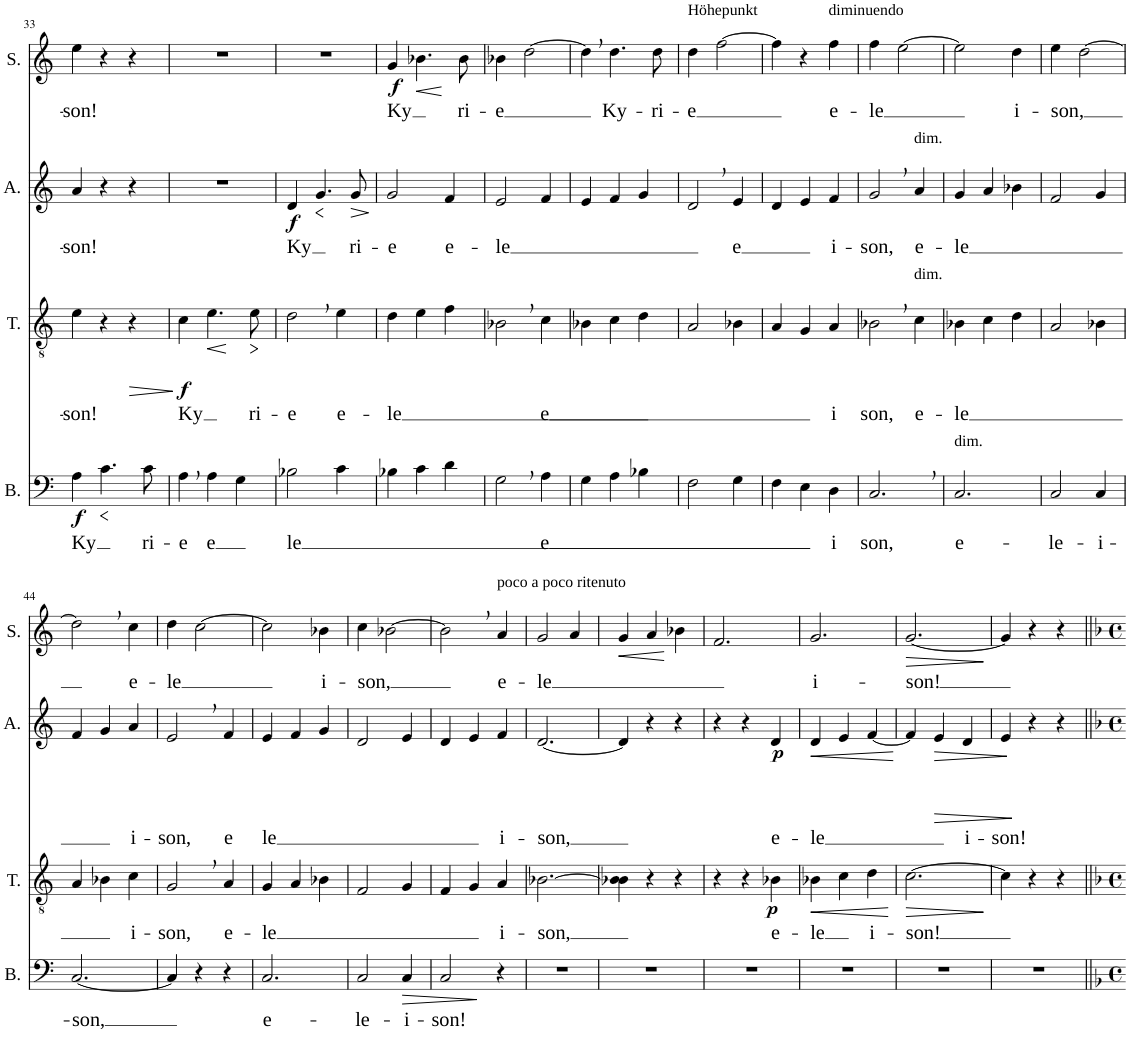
**kern	**text	**dynam	**kern	**text	**dynam	**kern	**text	**dynam	**kern	**text	**dynam
*part4	*part4	*part4	*part3	*part3	*part3	*part2	*part2	*part2	*part1	*part1	*part1
*staff4	*staff4	*staff4	*staff3	*staff3	*staff3	*staff2	*staff2	*staff2	*staff1	*staff1	*staff1
*I"Bass	*	*	*I"Tenor	*	*	*I"Alto	*	*	*I"Soprano	*	*
*I'B.	*	*	*I'T.	*	*	*I'A.	*	*	*I'S.	*	*
!!LO:PB:g=z
*clefF4	*	*	*clefGv2	*	*	*clefG2	*	*	*clefG2	*	*
*k[]	*	*	*k[]	*	*	*k[]	*	*	*k[]	*	*
*M3/4	*	*	*M3/4	*	*	*M3/4	*	*	*M3/4	*	*
=33	=33	=33	=33	=33	=33	=33	=33	=33	=33	=33	=33
!	!LO:LY:b	!LO:DY:b	!	!LO:LY:b	!	!	!LO:LY:b	!	!	!LO:LY:b	!
4A\	Ky	f	4e\	-son!	.	4a/	-son!	.	4ee\	-son!	.
!	!	!LO:HP:b	!	!	!	!	!	!	!	!	!
4.c\	.	<	4r	.	.	4r	.	.	4r	.	.
!	!	!	!	!	!LO:HP:b	!	!	!	!	!	!
.	.	.	4r	.	>	4r	.	.	4r	.	.
!	!LO:LY:b	!	!	!	!	!	!	!	!	!	!
8c\	ri-	.	.	.	.	.	.	.	.	.	.
.	.	[	.	.	]	.	.	.	.	.	.
=34	=34	=34	=34	=34	=34	=34	=34	=34	=34	=34	=34
!	!LO:LY:b	!	!	!LO:LY:b	!LO:DY:b	!	!	!	!	!	!
4A,\	-e	.	4c\	Ky	f	2.r	.	.	2.r	.	.
!	!LO:LY:b	!	!	!	!LO:HP:b	!	!	!	!	!	!
4A\	-e	.	4.e\	.	<	.	.	.	.	.	.
4G\	.	.	.	.	.	.	.	.	.	.	.
!	!	!	!	!LO:LY:b	!LO:HP:b	!	!	!	!	!	!
.	.	.	8e\	ri-	>	.	.	.	.	.	.
.	.	.	.	.	[ ]	.	.	.	.	.	.
=35	=35	=35	=35	=35	=35	=35	=35	=35	=35	=35	=35
!	!LO:LY:b	!	!	!LO:LY:b	!	!	!LO:LY:b	!LO:DY:b	!	!	!
2B-X\	le	.	2d,\	-e	.	4d/	Ky	f	2.r	.	.
!	!	!	!	!	!	!	!	!LO:HP:b	!	!	!
.	.	.	.	.	.	4.g/	.	<	.	.	.
!	!	!	!	!LO:LY:b	!	!	!	!	!	!	!
4c\	.	.	4e\	e-	.	.	.	.	.	.	.
!	!	!	!	!	!	!	!LO:LY:b	!LO:HP:b	!	!	!
.	.	.	.	.	.	8g/	ri-	>	.	.	.
.	.	.	.	.	.	.	.	[ ]	.	.	.
=36	=36	=36	=36	=36	=36	=36	=36	=36	=36	=36	=36
!	!	!	!	!LO:LY:b	!	!	!LO:LY:b	!	!	!LO:LY:b	!LO:DY:b
4B-X\	.	.	4d\	-le	.	2g/	-e	.	4g/	Ky	f
!	!	!	!	!	!	!	!	!	!	!	!LO:HP:b
4c\	.	.	4e\	.	.	.	.	.	4.b-X\	.	<
!	!	!	!	!	!	!	!LO:LY:b	!	!	!	!
4d\	.	.	4f\	.	.	4f/	e-	.	.	.	.
!	!	!	!	!	!	!	!	!	!	!LO:LY:b	!
.	.	.	.	.	.	.	.	.	8b-\	ri-	.
.	.	.	.	.	.	.	.	.	.	.	[
=37	=37	=37	=37	=37	=37	=37	=37	=37	=37	=37	=37
!	!	!	!	!	!	!	!LO:LY:b	!	!	!LO:LY:b	!
2G,\	.	.	2B-X,\	.	.	2e/	le	.	4b-X\	-e	.
.	.	.	.	.	.	.	.	.	[2dd\	.	.
!	!LO:LY:b	!	!	!LO:LY:b	!	!	!	!	!	!	!
4A\	-e	.	4c\	-e	.	4f/	.	.	.	.	.
=38	=38	=38	=38	=38	=38	=38	=38	=38	=38	=38	=38
4G\	.	.	4B-X\	.	.	4e/	.	.	4dd,\]	.	.
!	!	!	!	!	!	!	!	!	!	!LO:LY:b	!
4A\	.	.	4c\	.	.	4f/	.	.	4.dd\	Ky-	.
4B-X\	.	.	4d\	.	.	4g/	.	.	.	.	.
!	!	!	!	!	!	!	!	!	!	!LO:LY:b	!
.	.	.	.	.	.	.	.	.	8dd\	-ri-	.
=39	=39	=39	=39	=39	=39	=39	=39	=39	=39	=39	=39
!	!	!	!	!	!	!	!	!	!LO:TX:a:t=Höhepunkt	!	!
!	!	!	!	!	!	!	!	!	!	!LO:LY:b	!
2F\	.	.	2A/	.	.	2d,/	.	.	4dd\	-e	.
.	.	.	.	.	.	.	.	.	[2ff\	.	.
!	!	!	!	!	!	!	!LO:LY:b	!	!	!	!
4G\	.	.	4B-X\	.	.	4e/	e	.	.	.	.
=40	=40	=40	=40	=40	=40	=40	=40	=40	=40	=40	=40
4F\	.	.	4A/	.	.	4d/	.	.	4ff\]	.	.
4E\	.	.	4G/	.	.	4e/	.	.	4r	.	.
!	!	!	!	!	!	!	!	!	!LO:TX:a:t=diminuendo	!	!
!	!LO:LY:b	!	!	!LO:LY:b	!	!	!LO:LY:b	!	!	!LO:LY:b	!
4D\	i	.	4A/	i	.	4f/	i-	.	4ff\	e-	.
=41	=41	=41	=41	=41	=41	=41	=41	=41	=41	=41	=41
!	!LO:LY:b	!	!	!LO:LY:b	!	!	!LO:LY:b	!	!	!LO:LY:b	!
2.C,/	-son,	.	2B-X,\	-son,	.	2g,/	-son,	.	4ff\	-le	.
.	.	.	.	.	.	.	.	.	[2ee\	.	.
!	!	!	!	!	!	!LO:TX:a:t=dim.	!	!	!	!	!
!	!	!	!LO:TX:a:t=dim.	!	!	!	!	!	!	!	!
!	!	!	!	!LO:LY:b	!	!	!LO:LY:b	!	!	!	!
.	.	.	4c\	e-	.	4a/	e-	.	.	.	.
=42	=42	=42	=42	=42	=42	=42	=42	=42	=42	=42	=42
!LO:TX:a:t=dim.	!	!	!	!	!	!	!	!	!	!	!
!	!LO:LY:b	!	!	!LO:LY:b	!	!	!LO:LY:b	!	!	!	!
2.C/	e-	.	4B-X\	-le	.	4g/	-le	.	2ee\]	.	.
.	.	.	4c\	.	.	4a/	.	.	.	.	.
!	!	!	!	!	!	!	!	!	!	!LO:LY:b	!
.	.	.	4d\	.	.	4b-X\	.	.	4dd\	i-	.
=43	=43	=43	=43	=43	=43	=43	=43	=43	=43	=43	=43
!	!LO:LY:b	!	!	!	!	!	!	!	!	!LO:LY:b	!
2C/	-le-	.	2A/	.	.	2f/	.	.	4ee\	-son,	.
.	.	.	.	.	.	.	.	.	[2dd\	.	.
!	!LO:LY:b	!	!	!	!	!	!	!	!	!	!
4C/	-i-	.	4B-X\	.	.	4g/	.	.	.	.	.
!!LO:LB:g=z
=44	=44	=44	=44	=44	=44	=44	=44	=44	=44	=44	=44
!	!LO:LY:b	!	!	!	!	!	!	!	!	!	!
[2.C/	-son,	.	4A/	.	.	4f/	.	.	2dd,\]	.	.
.	.	.	4B-X\	.	.	4g/	.	.	.	.	.
!	!	!	!	!LO:LY:b	!	!	!LO:LY:b	!	!	!LO:LY:b	!
.	.	.	4c\	i-	.	4a/	i-	.	4cc\	e-	.
=45	=45	=45	=45	=45	=45	=45	=45	=45	=45	=45	=45
!	!	!	!	!LO:LY:b	!	!	!LO:LY:b	!	!	!LO:LY:b	!
4C/]	.	.	2G,/	-son,	.	2e,/	-son,	.	4dd\	-le	.
4r	.	.	.	.	.	.	.	.	[2cc\	.	.
!	!	!	!	!LO:LY:b	!	!	!LO:LY:b	!	!	!	!
4r	.	.	4A/	e-	.	4f/	e	.	.	.	.
=46	=46	=46	=46	=46	=46	=46	=46	=46	=46	=46	=46
!	!LO:LY:b	!	!	!LO:LY:b	!	!	!LO:LY:b	!	!	!	!
2.C/	e-	.	4G/	-le	.	4e/	le	.	2cc\]	.	.
.	.	.	4A/	.	.	4f/	.	.	.	.	.
!	!	!	!	!	!	!	!	!	!	!LO:LY:b	!
.	.	.	4B-X\	.	.	4g/	.	.	4b-X\	i-	.
=47	=47	=47	=47	=47	=47	=47	=47	=47	=47	=47	=47
!	!LO:LY:b	!	!	!	!	!	!	!	!	!LO:LY:b	!
2C/	-le-	.	2F/	.	.	2d/	.	.	4cc\	-son,	.
.	.	.	.	.	.	.	.	.	[2b-X\	.	.
!	!LO:LY:b	!LO:HP:b	!	!	!	!	!	!	!	!	!
4C/	-i-	>	4G/	.	.	4e/	.	.	.	.	.
.	.	]	.	.	.	.	.	.	.	.	.
=48	=48	=48	=48	=48	=48	=48	=48	=48	=48	=48	=48
!	!LO:LY:b	!	!	!	!	!	!	!	!	!	!
2C/	-son!	.	4F/	.	.	4d/	.	.	2b-,\]	.	.
.	.	.	4G/	.	.	4e/	.	.	.	.	.
!	!	!	!	!	!	!	!	!	!LO:TX:a:t=poco a poco ritenuto	!	!
!	!	!	!	!LO:LY:b	!	!	!LO:LY:b	!	!	!LO:LY:b	!
4r	.	.	4A/	i-	.	4f/	i-	.	4a/	e-	.
=49	=49	=49	=49	=49	=49	=49	=49	=49	=49	=49	=49
!	!	!	!	!LO:LY:b	!	!	!LO:LY:b	!	!	!LO:LY:b	!
2.r	.	.	[2.B-X\	-son,	.	[2.d/	-son,	.	2g/	-le	.
.	.	.	.	.	.	.	.	.	4a/	.	.
=50	=50	=50	=50	=50	=50	=50	=50	=50	=50	=50	=50
!	!	!	!	!	!	!	!	!	!	!	!LO:HP:b
2.r	.	.	4B-\] 4B-X\	.	.	4d/]	.	.	4g/	.	<
.	.	.	4r	.	.	4r	.	.	4a/	.	.
.	.	.	4r	.	.	4r	.	.	4b-X\	.	.
.	.	.	.	.	.	.	.	.	.	.	[
=51	=51	=51	=51	=51	=51	=51	=51	=51	=51	=51	=51
2.r	.	.	4r	.	.	4r	.	.	2.f/	.	.
.	.	.	4r	.	.	4r	.	.	.	.	.
!	!	!	!	!LO:LY:b	!LO:DY:b	!	!LO:LY:b	!LO:DY:b	!	!	!
.	.	.	4B-X\	e-	p	4d/	e-	p	.	.	.
=52	=52	=52	=52	=52	=52	=52	=52	=52	=52	=52	=52
!	!	!	!	!LO:LY:b	!LO:HP:b	!	!LO:LY:b	!LO:HP:b	!	!LO:LY:b	!
2.r	.	.	4B-X\	-le	<	4d/	-le	<	2.g/	i-	.
.	.	.	4c\	.	.	4e/	.	.	.	.	.
!	!	!	!	!LO:LY:b	!	!	!	!	!	!	!
.	.	.	4d\	i-	.	[4f/	.	.	.	.	.
.	.	.	.	.	[	.	.	[	.	.	.
=53	=53	=53	=53	=53	=53	=53	=53	=53	=53	=53	=53
!	!	!	!	!LO:LY:b	!LO:HP:b	!	!	!	!	!LO:LY:b	!LO:HP:b
2.r	.	.	[2.c\	-son!	>	4f/]	.	.	[2.g/	-son!	>
!	!	!	!	!	!	!	!	!LO:HP:b	!	!	!
.	.	.	.	.	.	4e/	.	>	.	.	.
!	!	!	!	!	!	!	!LO:LY:b	!LO:HP:b	!	!	!
.	.	.	.	.	.	4d/	i-	>	.	.	.
.	.	.	.	.	]	.	.	] ]	.	.	]
=54	=54	=54	=54	=54	=54	=54	=54	=54	=54	=54	=54
!	!	!	!	!	!	!	!LO:LY:b	!	!	!	!
2.r	.	.	4c\]	.	.	4e/	-son!	.	4g/]	.	.
.	.	.	4r	.	.	4r	.	.	4r	.	.
.	.	.	4r	.	.	4r	.	.	4r	.	.
=||	=||	=||	=||	=||	=||	=||	=||	=||	=||	=||	=||
*-	*-	*-	*-	*-	*-	*-	*-	*-	*-	*-	*-
